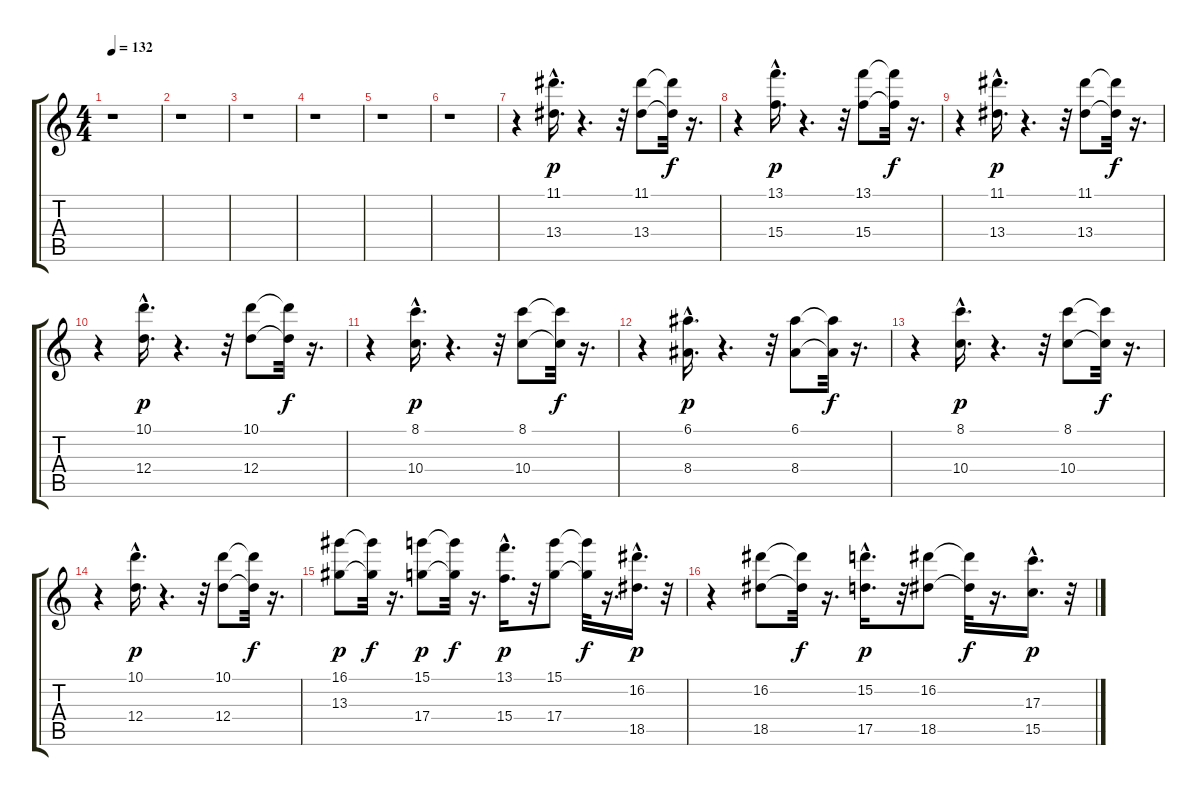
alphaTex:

\track "" {instrument electricguitarclean}
\staff {score tabs}
\tuning (E4 B3 G3 D3 A2 E2) {hide}
\ts (4 4)
\tempo 132
\clef g2
\ks c
r.1{dy p} |
r.1 |
r.1 |
r.1 |
r.1 |
r.1 |
r.4 (11.1{hac} 13.4{hac}).16{d} r.4{d} r.32 (11.1 13.4).8 (11.1{t} 13.4{t}).32{dy f} r.16{d} |
r.4 (13.1{hac} 15.4{hac}).16{d dy p} r.4{d} r.32 (13.1 15.4).8 (13.1{t} 15.4{t}).32{dy f} r.16{d} |
r.4 (11.1{hac} 13.4{hac}).16{d dy p} r.4{d} r.32 (11.1 13.4).8 (11.1{t} 13.4{t}).32{dy f} r.16{d} |
r.4 (10.1{hac} 12.4{hac}).16{d dy p} r.4{d} r.32 (10.1 12.4).8 (10.1{t} 12.4{t}).32{dy f} r.16{d} |
r.4 (8.1{hac} 10.4{hac}).16{d dy p} r.4{d} r.32 (8.1 10.4).8 (8.1{t} 10.4{t}).32{dy f} r.16{d} |
r.4 (6.1{hac} 8.4{hac}).16{d dy p} r.4{d} r.32 (6.1 8.4).8 (6.1{t} 8.4{t}).32{dy f} r.16{d} |
r.4 (8.1{hac} 10.4{hac}).16{d dy p} r.4{d} r.32 (8.1 10.4).8 (8.1{t} 10.4{t}).32{dy f} r.16{d} |
r.4 (10.1{hac} 12.4{hac}).16{d dy p} r.4{d} r.32 (10.1 12.4).8 (10.1{t} 12.4{t}).32{dy f} r.16{d} |
(16.1 13.3).8{dy p} (16.1{t} 13.3{t}).32{dy f} r.16{d} (15.1 17.4).8{dy p} (15.1{t} 17.4{t}).32{dy f} r.16{d} (13.1{hac} 15.4{hac}).16{d dy p} r.32 (15.1 17.4).8 (15.1{t} 17.4{t}).32{dy f} r.16{d} (16.2{hac} 18.5{hac}).16{d dy p} r.32 |
r.4 (16.2 18.5).8 (16.2{t} 18.5{t}).32{dy f} r.16{d} (15.2{hac} 17.5{hac}).16{d dy p} r.32 (16.2 18.5).8 (16.2{t} 18.5{t}).32{dy f} r.16{d} (17.3{hac} 15.5{hac}).16{d dy p} r.32
